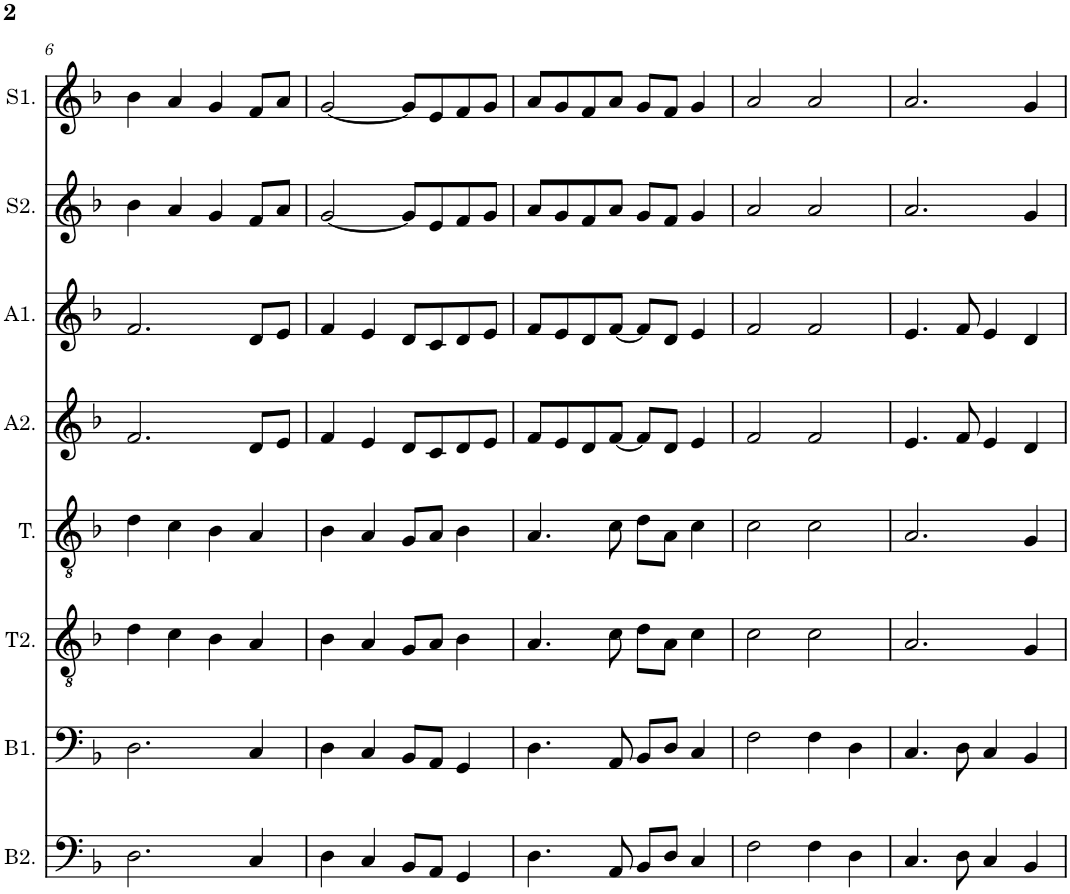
**kern	**kern	**kern	**kern	**kern	**kern	**kern	**kern
*part8	*part7	*part6	*part5	*part4	*part3	*part2	*part1
*staff8	*staff7	*staff6	*staff5	*staff4	*staff3	*staff2	*staff1
*I"Bass 2	*I"Bass 1	*I"Tenor 2	*I"Tenor 1	*I"Alto 2	*I"Alto 1	*I"Sop 2	*I"Sop 1
*I'B2.	*I'B1.	*I'T2.	*I'T.	*I'A2.	*I'A1.	*I'S2.	*I'S1.
!!LO:PB:g=z
*clefF4	*clefF4	*clefGv2	*clefGv2	*clefG2	*clefG2	*clefG2	*clefG2
*k[b-]	*k[b-]	*k[b-]	*k[b-]	*k[b-]	*k[b-]	*k[b-]	*k[b-]
*M4/4	*M4/4	*M4/4	*M4/4	*M4/4	*M4/4	*M4/4	*M4/4
=6	=6	=6	=6	=6	=6	=6	=6
2.D\	2.D\	4d\	4d\	2.f/	2.f/	4b-\	4b-\
.	.	4c\	4c\	.	.	4a/	4a/
.	.	4B-\	4B-\	.	.	4g/	4g/
4C/	4C/	4A/	4A/	8d/L	8d/L	8f/L	8f/L
.	.	.	.	8e/J	8e/J	8a/J	8a/J
=7	=7	=7	=7	=7	=7	=7	=7
4D\	4D\	4B-\	4B-\	4f/	4f/	[2g/	[2g/
4C/	4C/	4A/	4A/	4e/	4e/	.	.
8BB-/L	8BB-/L	8G/L	8G/L	8d/L	8d/L	8g/L]	8g/L]
8AA/J	8AA/J	8A/J	8A/J	8c/	8c/	8e/	8e/
4GG/	4GG/	4B-\	4B-\	8d/	8d/	8f/	8f/
.	.	.	.	8e/J	8e/J	8g/J	8g/J
=8	=8	=8	=8	=8	=8	=8	=8
4.D\	4.D\	4.A/	4.A/	8f/L	8f/L	8a/L	8a/L
.	.	.	.	8e/	8e/	8g/	8g/
.	.	.	.	8d/	8d/	8f/	8f/
8AA/	8AA/	8c\	8c\	[8f/J	[8f/J	8a/J	8a/J
8BB-/L	8BB-/L	8d\L	8d\L	8f/L]	8f/L]	8g/L	8g/L
8D/J	8D/J	8A\J	8A\J	8d/J	8d/J	8f/J	8f/J
4C/	4C/	4c\	4c\	4e/	4e/	4g/	4g/
=9	=9	=9	=9	=9	=9	=9	=9
2F\	2F\	2c\	2c\	2f/	2f/	2a/	2a/
4F\	4F\	2c\	2c\	2f/	2f/	2a/	2a/
4D\	4D\	.	.	.	.	.	.
=10	=10	=10	=10	=10	=10	=10	=10
4.C/	4.C/	2.A/	2.A/	4.e/	4.e/	2.a/	2.a/
8D\	8D\	.	.	8f/	8f/	.	.
4C/	4C/	.	.	4e/	4e/	.	.
4BB-/	4BB-/	4G/	4G/	4d/	4d/	4g/	4g/
=	=	=	=	=	=	=	=
*-	*-	*-	*-	*-	*-	*-	*-
